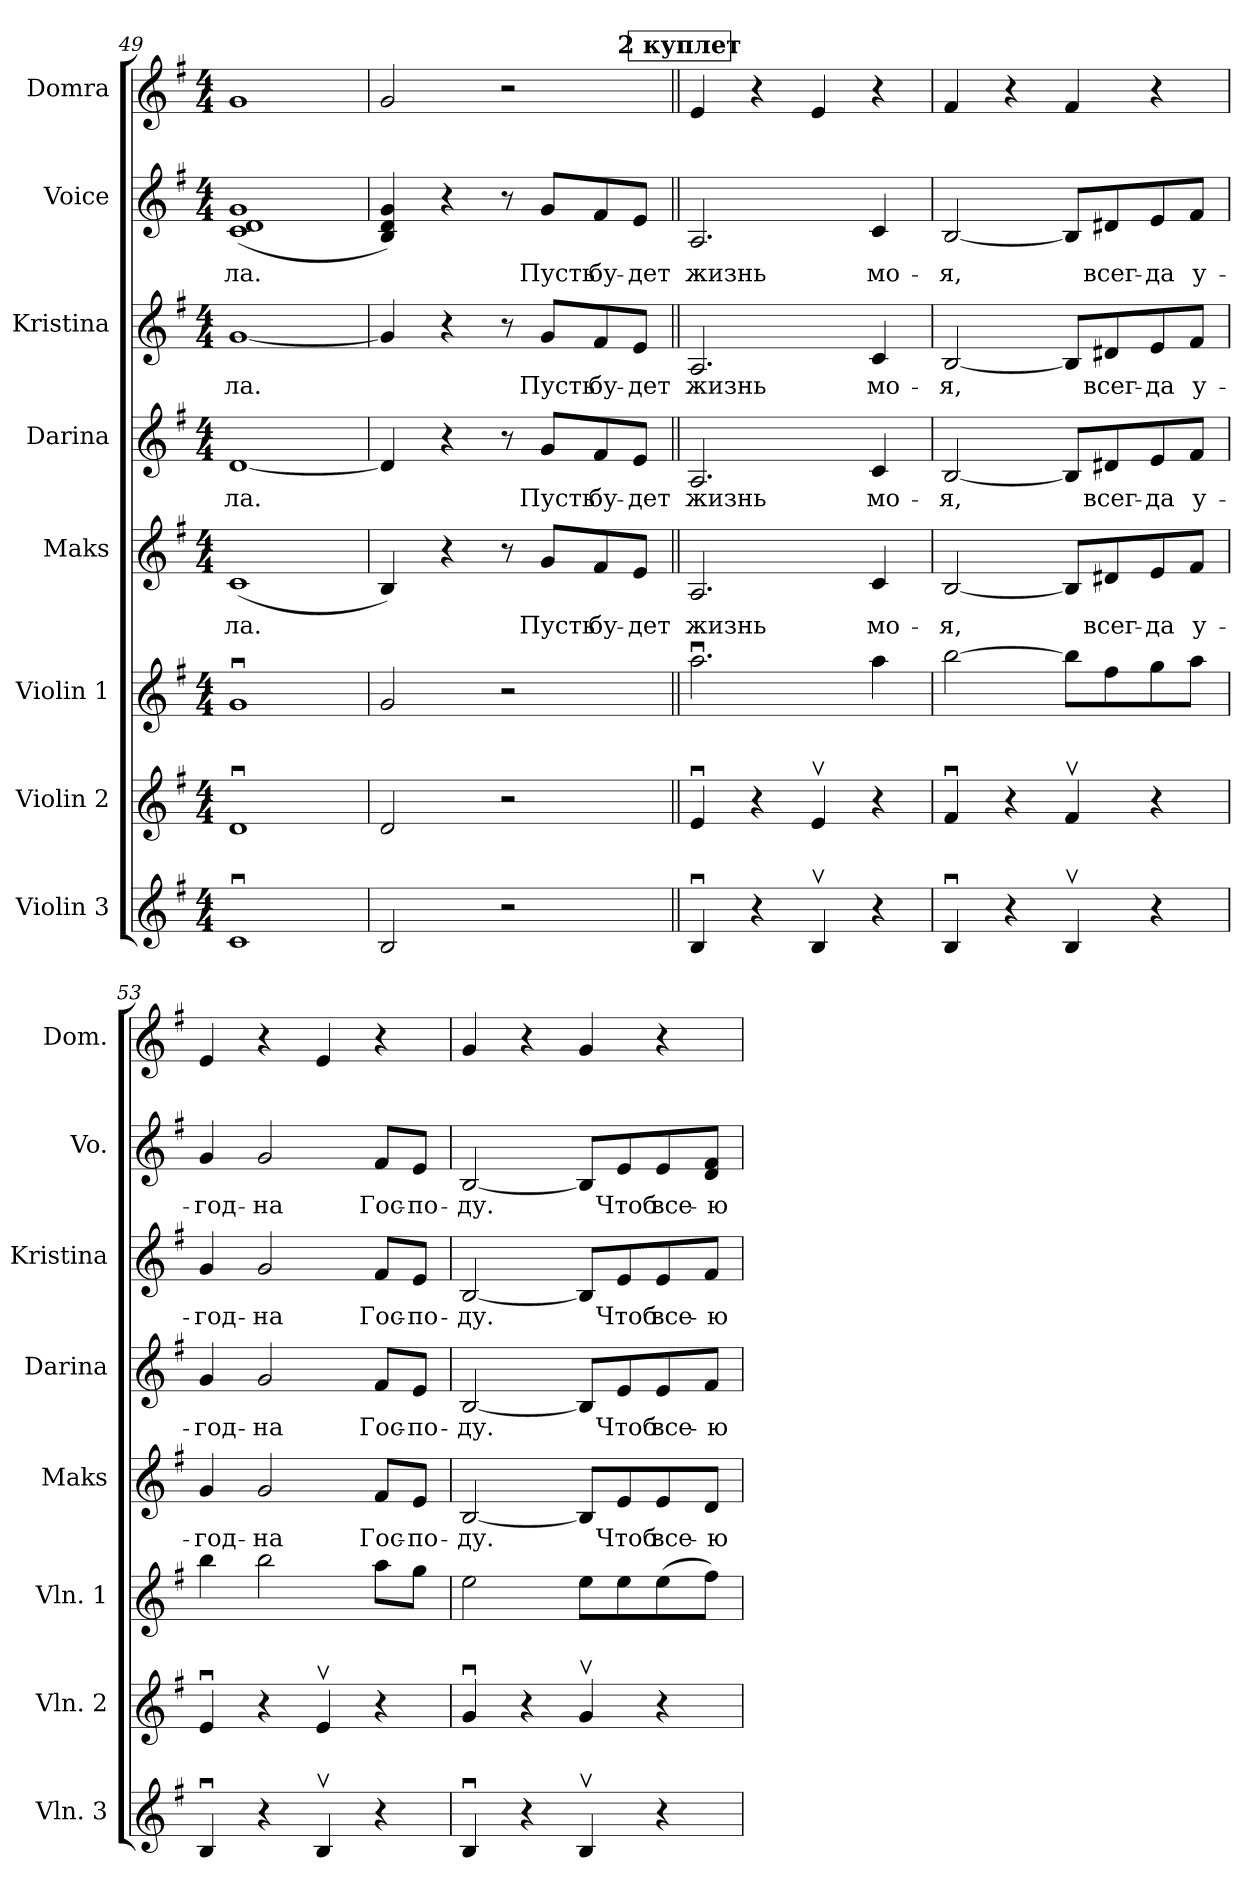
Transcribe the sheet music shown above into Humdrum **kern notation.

**kern	**kern	**kern	**kern	**text	**kern	**text	**kern	**text	**kern	**text	**kern
*part8	*part7	*part6	*part5	*part5	*part4	*part4	*part3	*part3	*part2	*part2	*part1
*staff8	*staff7	*staff6	*staff5	*staff5	*staff4	*staff4	*staff3	*staff3	*staff2	*staff2	*staff1
*I"Violin 3	*I"Violin 2	*I"Violin 1	*I"Maks	*	*I"Darina	*	*I"Kristina	*	*I"Voice	*	*I"Domra
*I'Vln. 3	*I'Vln. 2	*I'Vln. 1	*I'Maks	*	*I'Darina	*	*I'Kristina	*	*I'Vo.	*	*I'Dom.
*clefG2	*clefG2	*clefG2	*clefG2	*	*clefG2	*	*clefG2	*	*clefG2	*	*clefG2
*k[f#]	*k[f#]	*k[f#]	*k[f#]	*	*k[f#]	*	*k[f#]	*	*k[f#]	*	*k[f#]
*M4/4	*M4/4	*M4/4	*M4/4	*	*M4/4	*	*M4/4	*	*M4/4	*	*M4/4
=49	=49	=49	=49	=49	=49	=49	=49	=49	=49	=49	=49
!	!	!	!	!LO:LY:b	!	!LO:LY:b	!	!LO:LY:b	!	!LO:LY:b	!
1cu	1du	1gu	(<1c	-ла.	[1d	-ла.	[1g	-ла.	(<1c 1d 1g	-ла.	1g
=50	=50	=50	=50	=50	=50	=50	=50	=50	=50	=50	=50
2B/	2d/	2g/	4B/)	.	4d/]	.	4g/]	.	4B/ 4d/ 4g/)	.	2g/
.	.	.	4r	.	4r	.	4r	.	4r	.	.
2r	2r	2r	8r	.	8r	.	8r	.	8r	.	2r
!	!	!	!	!LO:LY:b	!	!LO:LY:b	!	!LO:LY:b	!	!LO:LY:b	!
.	.	.	8g/L	Пусть	8g/L	Пусть	8g/L	Пусть	8g/L	Пусть	.
!	!	!	!	!LO:LY:b	!	!LO:LY:b	!	!LO:LY:b	!	!LO:LY:b	!
.	.	.	8f#/	бу-	8f#/	бу-	8f#/	бу-	8f#/	бу-	.
!	!	!	!	!LO:LY:b	!	!LO:LY:b	!	!LO:LY:b	!	!LO:LY:b	!
.	.	.	8e/J	-дет	8e/J	-дет	8e/J	-дет	8e/J	-дет	.
!!LO:REH:place=s1:a:B:fs=14:t=2 куплет
=51||	=51||	=51||	=51||	=51||	=51||	=51||	=51||	=51||	=51||	=51||	=51||
!	!	!	!	!LO:LY:b	!	!LO:LY:b	!	!LO:LY:b	!	!LO:LY:b	!
4Bu/	4eu/	2.aau\	2.A/	жизнь	2.A/	жизнь	2.A/	жизнь	2.A/	жизнь	4e/
4r	4r	.	.	.	.	.	.	.	.	.	4r
4Bv/	4ev/	.	.	.	.	.	.	.	.	.	4e/
!	!	!	!	!LO:LY:b	!	!LO:LY:b	!	!LO:LY:b	!	!LO:LY:b	!
4r	4r	4aa\	4c/	мо-	4c/	мо-	4c/	мо-	4c/	мо-	4r
!!LO:PB:g=z
=52	=52	=52	=52	=52	=52	=52	=52	=52	=52	=52	=52
!	!	!	!	!LO:LY:b	!	!LO:LY:b	!	!LO:LY:b	!	!LO:LY:b	!
4Bu/	4f#u/	[2bb\	[2B/	-я,	[2B/	-я,	[2B/	-я,	[2B/	-я,	4f#/
4r	4r	.	.	.	.	.	.	.	.	.	4r
4Bv/	4f#v/	8bb\L]	8B/L]	.	8B/L]	.	8B/L]	.	8B/L]	.	4f#/
!	!	!	!	!LO:LY:b	!	!LO:LY:b	!	!LO:LY:b	!	!LO:LY:b	!
.	.	8ff#\	8d#X/	всег-	8d#X/	всег-	8d#X/	всег-	8d#X/	всег-	.
!	!	!	!	!LO:LY:b	!	!LO:LY:b	!	!LO:LY:b	!	!LO:LY:b	!
4r	4r	8gg\	8e/	-да	8e/	-да	8e/	-да	8e/	-да	4r
!	!	!	!	!LO:LY:b	!	!LO:LY:b	!	!LO:LY:b	!	!LO:LY:b	!
.	.	8aa\J	8f#/J	у-	8f#/J	у-	8f#/J	у-	8f#/J	у-	.
=53	=53	=53	=53	=53	=53	=53	=53	=53	=53	=53	=53
!	!	!	!	!LO:LY:b	!	!LO:LY:b	!	!LO:LY:b	!	!LO:LY:b	!
4Bu/	4eu/	4bb\	4g/	-год-	4g/	-год-	4g/	-год-	4g/	-год-	4e/
!	!	!	!	!LO:LY:b	!	!LO:LY:b	!	!LO:LY:b	!	!LO:LY:b	!
4r	4r	2bb\	2g/	-на	2g/	-на	2g/	-на	2g/	-на	4r
4Bv/	4ev/	.	.	.	.	.	.	.	.	.	4e/
!	!	!	!	!LO:LY:b	!	!LO:LY:b	!	!LO:LY:b	!	!LO:LY:b	!
4r	4r	8aa\L	8f#/L	Гос-	8f#/L	Гос-	8f#/L	Гос-	8f#/L	Гос-	4r
!	!	!	!	!LO:LY:b	!	!LO:LY:b	!	!LO:LY:b	!	!LO:LY:b	!
.	.	8gg\J	8e/J	-по-	8e/J	-по-	8e/J	-по-	8e/J	-по-	.
=54	=54	=54	=54	=54	=54	=54	=54	=54	=54	=54	=54
!	!	!	!	!LO:LY:b	!	!LO:LY:b	!	!LO:LY:b	!	!LO:LY:b	!
4Bu/	4gu/	2ee\	[2B/	-ду.	[2B/	-ду.	[2B/	-ду.	[2B/	-ду.	4g/
4r	4r	.	.	.	.	.	.	.	.	.	4r
4Bv/	4gv/	8ee\L	8B/L]	.	8B/L]	.	8B/L]	.	8B/L]	.	4g/
!	!	!	!	!LO:LY:b	!	!LO:LY:b	!	!LO:LY:b	!	!LO:LY:b	!
.	.	8ee\	8e/	Чтоб	8e/	Чтоб	8e/	Чтоб	8e/	Чтоб	.
!	!	!	!	!LO:LY:b	!	!LO:LY:b	!	!LO:LY:b	!	!LO:LY:b	!
4r	4r	(>8ee\	8e/	все-	8e/	все-	8e/	все-	8e/	все-	4r
!	!	!	!	!LO:LY:b	!	!LO:LY:b	!	!LO:LY:b	!	!LO:LY:b	!
.	.	8ff#\J)	8d/J	-ю	8f#/J	-ю	8f#/J	-ю	8d/ 8f#/J	-ю	.
=	=	=	=	=	=	=	=	=	=	=	=
*-	*-	*-	*-	*-	*-	*-	*-	*-	*-	*-	*-
